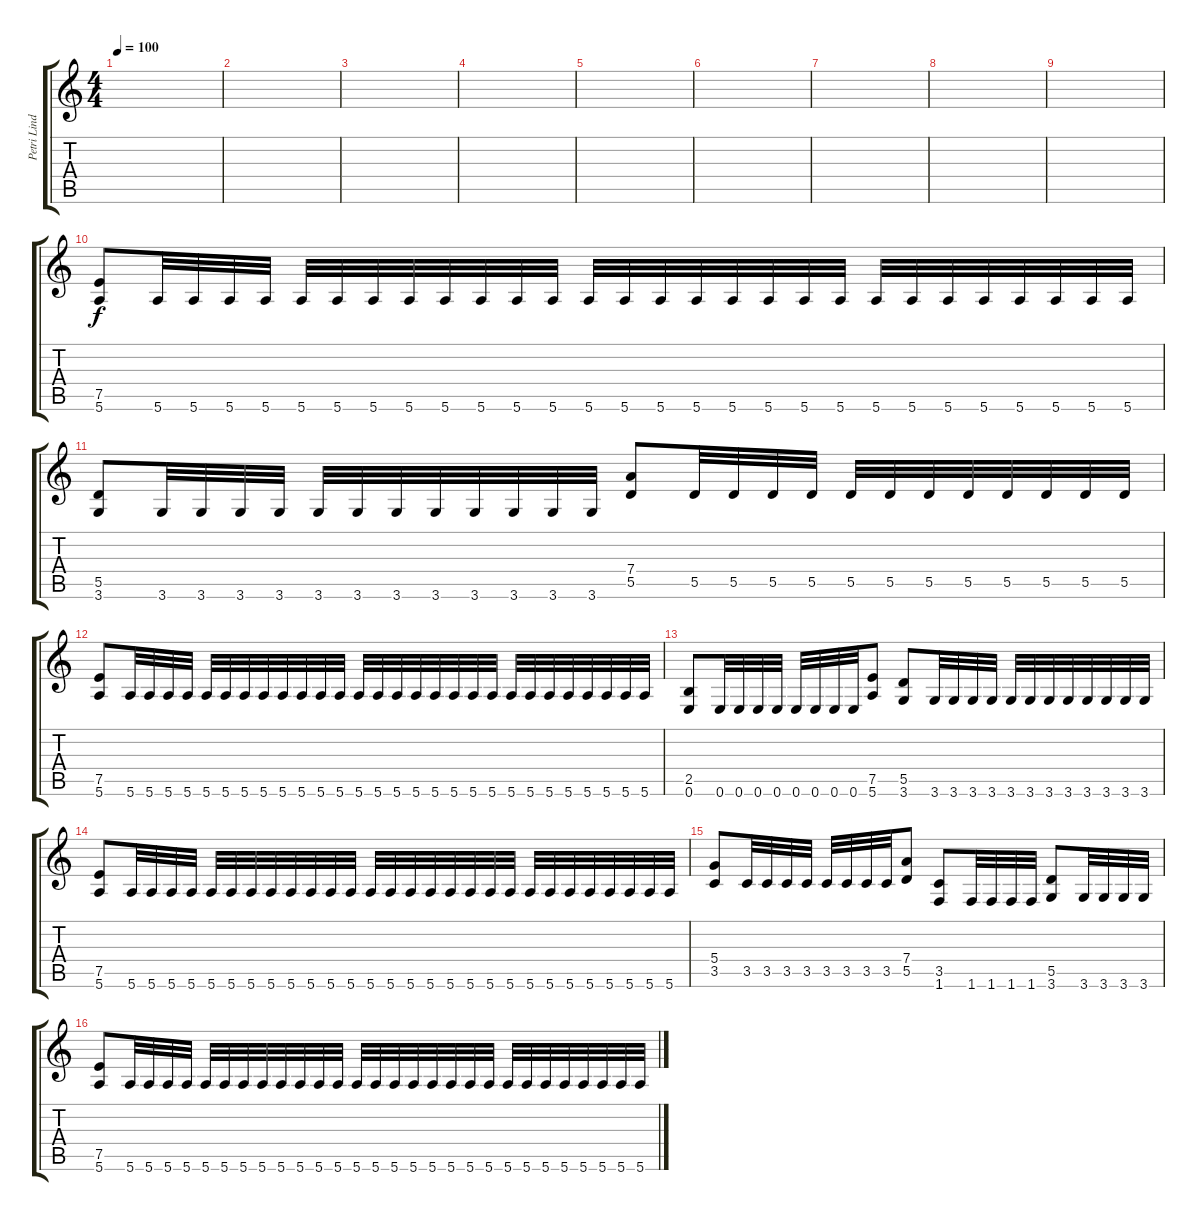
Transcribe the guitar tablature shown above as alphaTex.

\track ("Petri Lindroos" "Petri Lind") {instrument distortionguitar}
\staff {score tabs}
\tuning (E4 B3 G3 D3 A2 E2) {hide}
\ts (4 4)
\tempo 100
\clef g2
\ks c
|
|
|
|
|
|
|
|
|
(7.5 5.6).8{volume 14} 5.6.32 5.6.32 5.6.32 5.6.32 5.6.32 5.6.32 5.6.32 5.6.32 5.6.32 5.6.32 5.6.32 5.6.32 5.6.32 5.6.32 5.6.32 5.6.32 5.6.32 5.6.32 5.6.32 5.6.32 5.6.32 5.6.32 5.6.32 5.6.32 5.6.32 5.6.32 5.6.32 5.6.32 |
(5.5 3.6).8 3.6.32 3.6.32 3.6.32 3.6.32 3.6.32 3.6.32 3.6.32 3.6.32 3.6.32 3.6.32 3.6.32 3.6.32 (7.4 5.5).8 5.5.32 5.5.32 5.5.32 5.5.32 5.5.32 5.5.32 5.5.32 5.5.32 5.5.32 5.5.32 5.5.32 5.5.32 |
(7.5 5.6).8 5.6.32 5.6.32 5.6.32 5.6.32 5.6.32 5.6.32 5.6.32 5.6.32 5.6.32 5.6.32 5.6.32 5.6.32 5.6.32 5.6.32 5.6.32 5.6.32 5.6.32 5.6.32 5.6.32 5.6.32 5.6.32 5.6.32 5.6.32 5.6.32 5.6.32 5.6.32 5.6.32 5.6.32 |
(2.5 0.6).8 0.6.32 0.6.32 0.6.32 0.6.32 0.6.32 0.6.32 0.6.32 0.6.32 (7.5 5.6).8 (5.5 3.6).8 3.6.32 3.6.32 3.6.32 3.6.32 3.6.32 3.6.32 3.6.32 3.6.32 3.6.32 3.6.32 3.6.32 3.6.32 |
(7.5 5.6).8 5.6.32 5.6.32 5.6.32 5.6.32 5.6.32 5.6.32 5.6.32 5.6.32 5.6.32 5.6.32 5.6.32 5.6.32 5.6.32 5.6.32 5.6.32 5.6.32 5.6.32 5.6.32 5.6.32 5.6.32 5.6.32 5.6.32 5.6.32 5.6.32 5.6.32 5.6.32 5.6.32 5.6.32 |
(5.4 3.5).8 3.5.32 3.5.32 3.5.32 3.5.32 3.5.32 3.5.32 3.5.32 3.5.32 (7.4 5.5).8 (3.5 1.6).8 1.6.32 1.6.32 1.6.32 1.6.32 (5.5 3.6).8 3.6.32 3.6.32 3.6.32 3.6.32 |
(7.5 5.6).8 5.6.32 5.6.32 5.6.32 5.6.32 5.6.32 5.6.32 5.6.32 5.6.32 5.6.32 5.6.32 5.6.32 5.6.32 5.6.32 5.6.32 5.6.32 5.6.32 5.6.32 5.6.32 5.6.32 5.6.32 5.6.32 5.6.32 5.6.32 5.6.32 5.6.32 5.6.32 5.6.32 5.6.32
